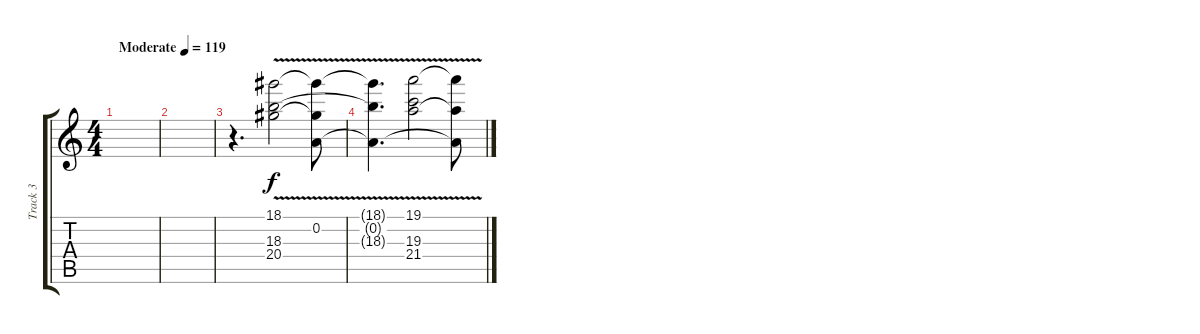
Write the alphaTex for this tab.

\track ("Track 3" "Track 3") {instrument distortionguitar}
\staff {score tabs}
\tuning (D4 A3 F3 C3 G2 C2) {hide}
\ts (4 4)
\tempo (119 "Moderate")
\clef g2
\ks c
|
|
r.4{d instrument electricguitarmuted} (18.1{v} 18.3{v} 20.4{v}).2 (18.1{t} 0.2 20.4{t}).8 |
(18.1{t} 0.2{t} 18.3{t}).4{d} (19.1{v} 19.3{v} 21.4{v}).2 (19.1{t} 0.2{t} 21.4{t}).8
